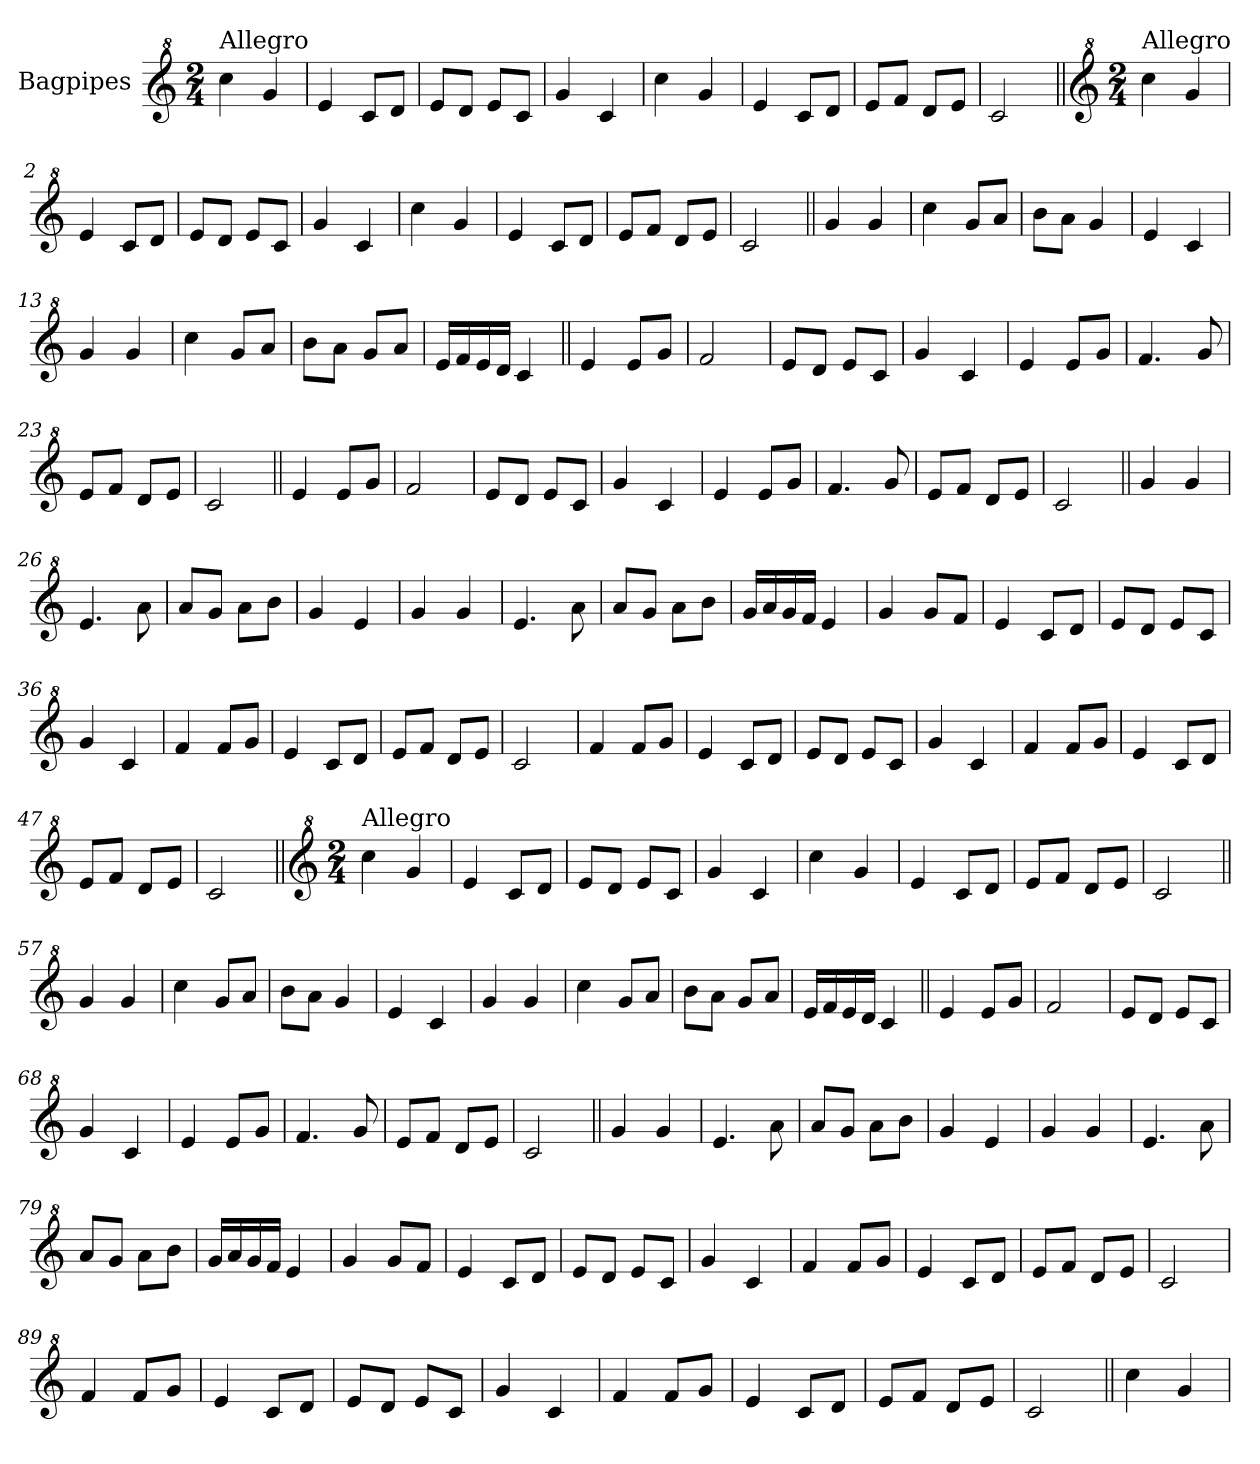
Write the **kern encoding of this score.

**kern
*part1
*staff1
*I"Bagpipes
*I'Bag
*clefG^2
*k[]
*C:
*M2/4
=1||
!LO:TX:a:t=Allegro
4ccc\
4gg/
=2
4ee/
8cc/L
8dd/J
=3
8ee/L
8dd/J
8ee/L
8cc/J
=4
4gg/
4cc/
=5
4ccc\
4gg/
=6
4ee/
8cc/L
8dd/J
=7
8ee/L
8ff/J
8dd/L
8ee/J
=8
2cc/
=1a||
*clefG^2
*k[]
*C:
*M2/4
!LO:TX:a:t=Allegro
4ccc\
4gg/
=2a
4ee/
8cc/L
8dd/J
=3a
8ee/L
8dd/J
8ee/L
8cc/J
=4a
4gg/
4cc/
=5a
4ccc\
4gg/
=6a
4ee/
8cc/L
8dd/J
=7a
8ee/L
8ff/J
8dd/L
8ee/J
=8a
2cc/
=9||
4gg/
4gg/
=10
4ccc\
8gg/L
8aa/J
=11
8bb\L
8aa\J
4gg/
=12
4ee/
4cc/
=13
4gg/
4gg/
=14
4ccc\
8gg/L
8aa/J
!!LO:LB:g=z
=15
8bb\L
8aa\J
8gg/L
8aa/J
=16
16ee/LL
16ff/
16ee/
16dd/JJ
4cc/
=17||
4ee/
8ee/L
8gg/J
=18
2ff/
=19
8ee/L
8dd/J
8ee/L
8cc/J
=20
4gg/
4cc/
=21
4ee/
8ee/L
8gg/J
=22
4.ff/
8gg/
=23
8ee/L
8ff/J
8dd/L
8ee/J
=24
2cc/
=17a||
4ee/
8ee/L
8gg/J
=18a
2ff/
=19a
8ee/L
8dd/J
8ee/L
8cc/J
=20a
4gg/
4cc/
=21a
4ee/
8ee/L
8gg/J
=22a
4.ff/
8gg/
=23a
8ee/L
8ff/J
8dd/L
8ee/J
=24a
2cc/
=25||
4gg/
4gg/
=26
4.ee/
8aa\
=27
8aa/L
8gg/J
8aa\L
8bb\J
!!LO:LB:g=z
=28
4gg/
4ee/
=29
4gg/
4gg/
=30
4.ee/
8aa\
=31
8aa/L
8gg/J
8aa\L
8bb\J
=32
16gg/LL
16aa/
16gg/
16ff/JJ
4ee/
=33
4gg/
8gg/L
8ff/J
=34
4ee/
8cc/L
8dd/J
=35
8ee/L
8dd/J
8ee/L
8cc/J
=36
4gg/
4cc/
=37
4ff/
8ff/L
8gg/J
=38
4ee/
8cc/L
8dd/J
=39
8ee/L
8ff/J
8dd/L
8ee/J
=40
2cc/
!!LO:LB:g=z
=41
4ff/
8ff/L
8gg/J
=42
4ee/
8cc/L
8dd/J
=43
8ee/L
8dd/J
8ee/L
8cc/J
=44
4gg/
4cc/
=45
4ff/
8ff/L
8gg/J
=46
4ee/
8cc/L
8dd/J
=47
8ee/L
8ff/J
8dd/L
8ee/J
=48
2cc/
=49||
*clefG^2
*k[]
*C:
*M2/4
!LO:TX:a:t=Allegro
4ccc\
4gg/
=50
4ee/
8cc/L
8dd/J
=51
8ee/L
8dd/J
8ee/L
8cc/J
=52
4gg/
4cc/
=53
4ccc\
4gg/
=54
4ee/
8cc/L
8dd/J
=55
8ee/L
8ff/J
8dd/L
8ee/J
=56
2cc/
=57||
4gg/
4gg/
=58
4ccc\
8gg/L
8aa/J
=59
8bb\L
8aa\J
4gg/
=60
4ee/
4cc/
=61
4gg/
4gg/
=62
4ccc\
8gg/L
8aa/J
!!LO:LB:g=z
=63
8bb\L
8aa\J
8gg/L
8aa/J
=64
16ee/LL
16ff/
16ee/
16dd/JJ
4cc/
=65||
4ee/
8ee/L
8gg/J
=66
2ff/
=67
8ee/L
8dd/J
8ee/L
8cc/J
=68
4gg/
4cc/
=69
4ee/
8ee/L
8gg/J
=70
4.ff/
8gg/
=71
8ee/L
8ff/J
8dd/L
8ee/J
=72
2cc/
=73||
4gg/
4gg/
=74
4.ee/
8aa\
=75
8aa/L
8gg/J
8aa\L
8bb\J
!!LO:LB:g=z
=76
4gg/
4ee/
=77
4gg/
4gg/
=78
4.ee/
8aa\
=79
8aa/L
8gg/J
8aa\L
8bb\J
=80
16gg/LL
16aa/
16gg/
16ff/JJ
4ee/
=81
4gg/
8gg/L
8ff/J
=82
4ee/
8cc/L
8dd/J
=83
8ee/L
8dd/J
8ee/L
8cc/J
=84
4gg/
4cc/
=85
4ff/
8ff/L
8gg/J
=86
4ee/
8cc/L
8dd/J
=87
8ee/L
8ff/J
8dd/L
8ee/J
=88
2cc/
!!LO:LB:g=z
=89
4ff/
8ff/L
8gg/J
=90
4ee/
8cc/L
8dd/J
=91
8ee/L
8dd/J
8ee/L
8cc/J
=92
4gg/
4cc/
=93
4ff/
8ff/L
8gg/J
=94
4ee/
8cc/L
8dd/J
=95
8ee/L
8ff/J
8dd/L
8ee/J
=96
2cc/
=97||
4ccc\
4gg/
=
*-
